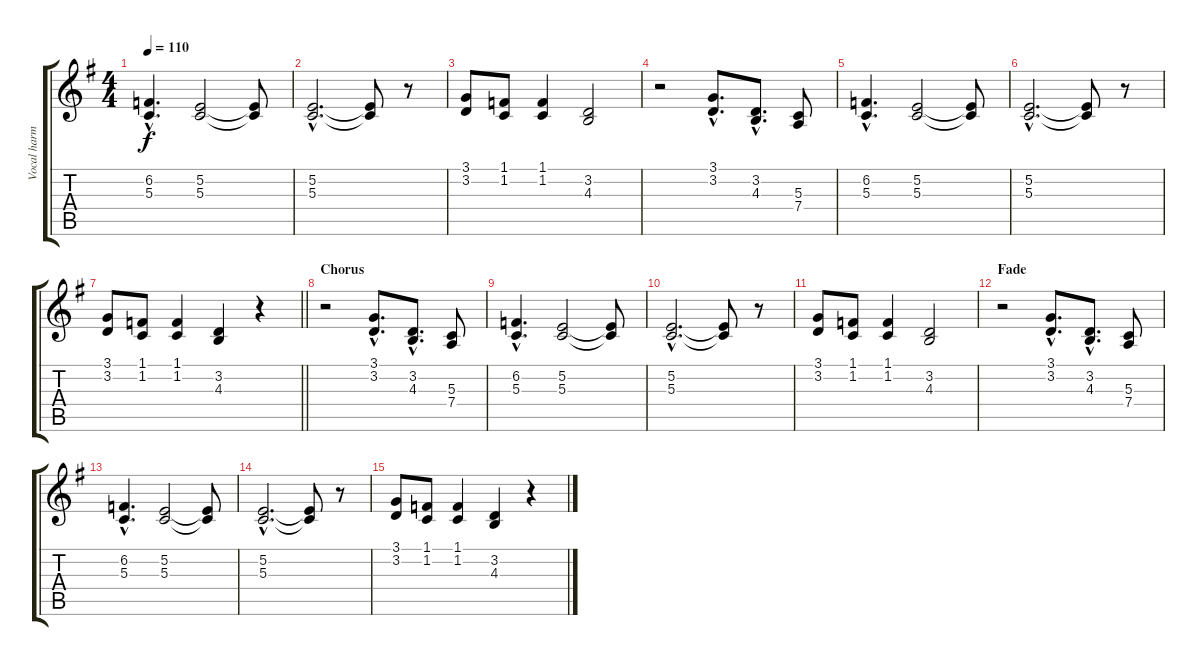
\track ("Vocal harmony" "Vocal harm") {instrument lead2sawtooth}
\staff {score tabs}
\tuning (E4 B3 G3 D3 A2 E2) {hide}
\ts (4 4)
\tempo 110
\clef g2
\ks g
(6.2{hac} 5.3{hac}).4{d dy f} (5.2 5.3).2 (5.2{t} 5.3{t}).8 |
(5.2{hac} 5.3{hac}).2{d} (5.2{t} 5.3{t}).8 r.8 |
(3.1 3.2).8 (1.1 1.2).8 (1.1 1.2).4 (3.2 4.3).2 |
r.2 (3.1{hac} 3.2{hac}).8{d} (3.2{hac} 4.3{hac}).8{d} (5.3 7.4).8 |
(6.2{hac} 5.3{hac}).4{d} (5.2 5.3).2 (5.2{t} 5.3{t}).8 |
(5.2{hac} 5.3{hac}).2{d} (5.2{t} 5.3{t}).8 r.8 |
\barLineRight lightlight
(3.1 3.2).8 (1.1 1.2).8 (1.1 1.2).4 (3.2 4.3).4 r.4 |
\section ("" "Chorus")
r.2 (3.1{hac} 3.2{hac}).8{d} (3.2{hac} 4.3{hac}).8{d} (5.3 7.4).8 |
(6.2{hac} 5.3{hac}).4{d} (5.2 5.3).2 (5.2{t} 5.3{t}).8 |
(5.2{hac} 5.3{hac}).2{d} (5.2{t} 5.3{t}).8 r.8 |
(3.1 3.2).8 (1.1 1.2).8 (1.1 1.2).4 (3.2 4.3).2 |
\section ("" "Fade")
r.2{volume 0} (3.1{hac} 3.2{hac}).8{d} (3.2{hac} 4.3{hac}).8{d} (5.3 7.4).8 |
(6.2{hac} 5.3{hac}).4{d} (5.2 5.3).2 (5.2{t} 5.3{t}).8 |
(5.2{hac} 5.3{hac}).2{d} (5.2{t} 5.3{t}).8 r.8 |
(3.1 3.2).8 (1.1 1.2).8 (1.1 1.2).4 (3.2 4.3).4 r.4
